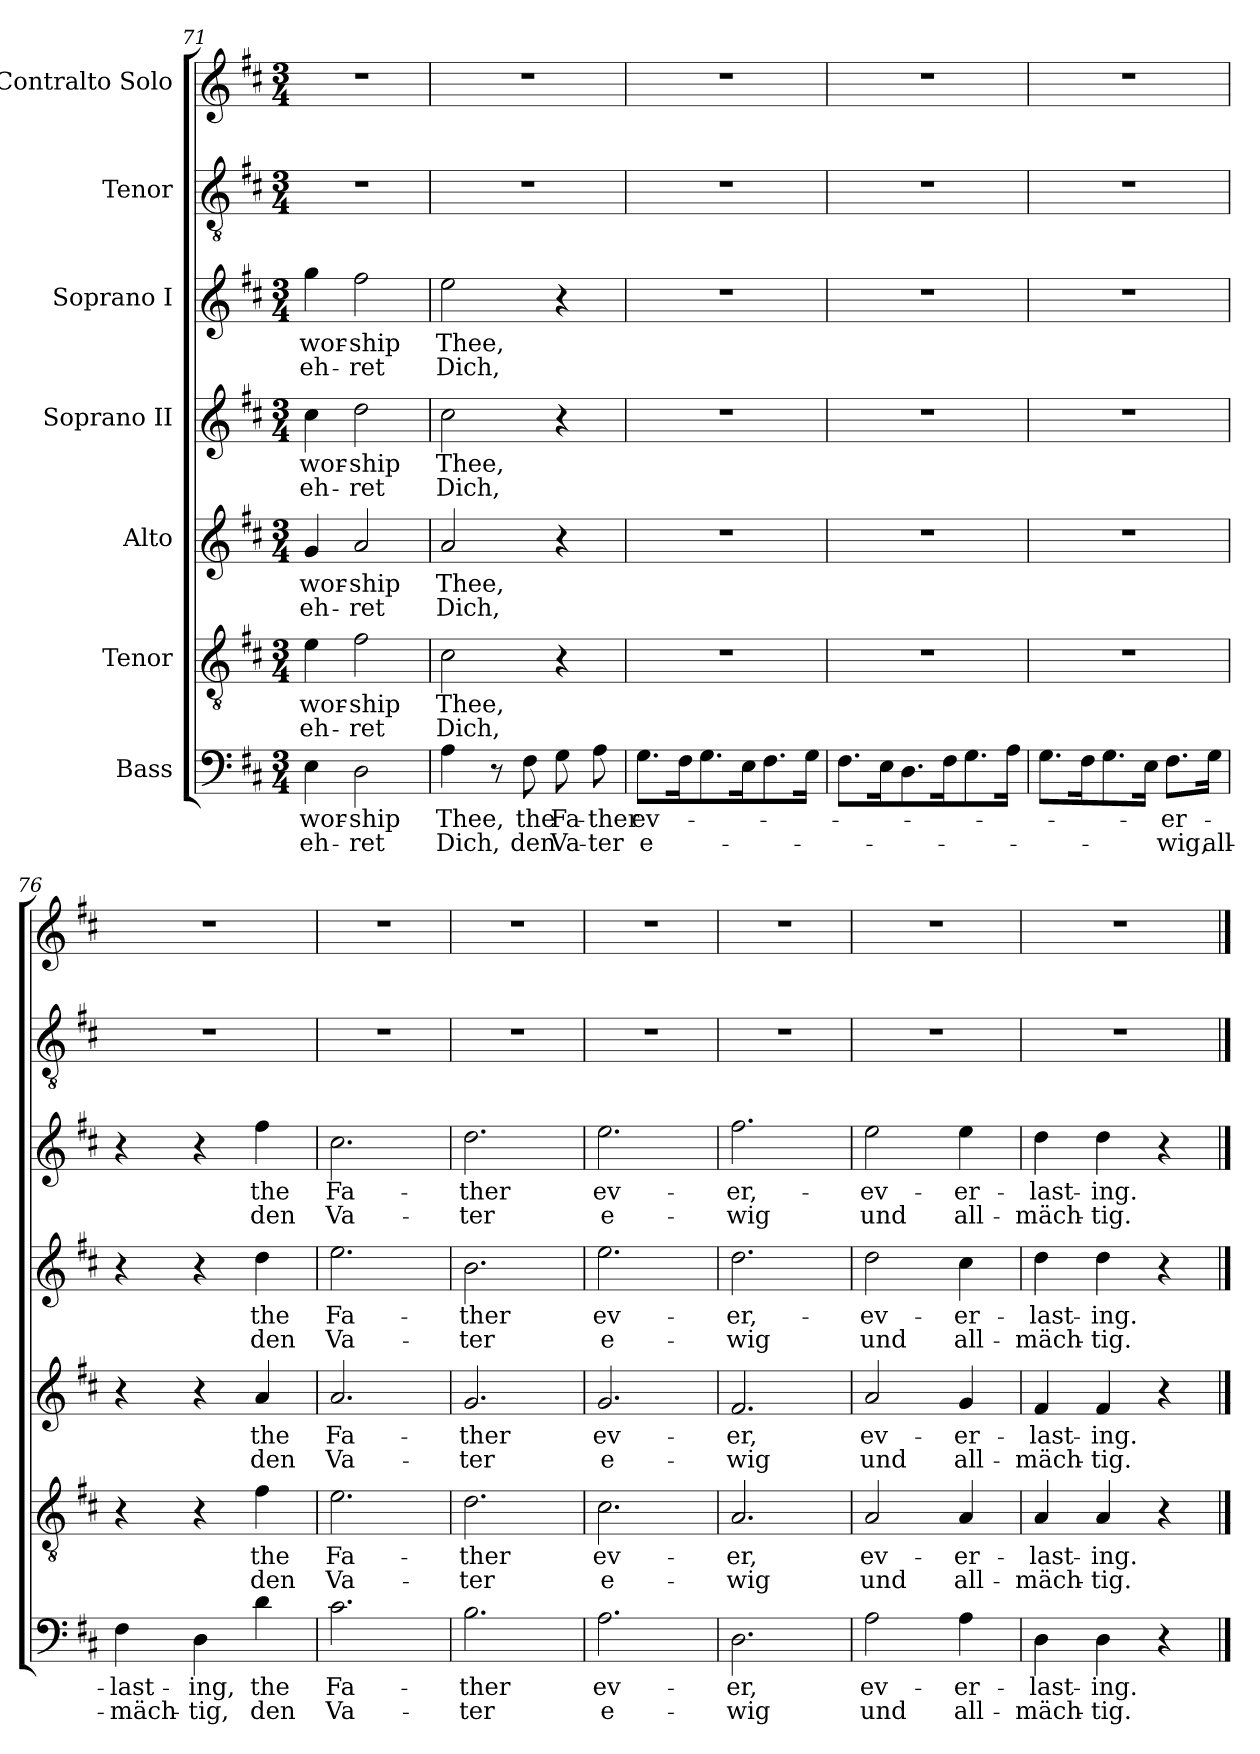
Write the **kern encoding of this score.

**kern	**text	**text	**kern	**text	**text	**kern	**text	**text	**kern	**text	**text	**kern	**text	**text	**kern	**kern
*part7	*part7	*part7	*part6	*part6	*part6	*part5	*part5	*part5	*part4	*part4	*part4	*part3	*part3	*part3	*part2	*part1
*staff7	*staff7	*staff7	*staff6	*staff6	*staff6	*staff5	*staff5	*staff5	*staff4	*staff4	*staff4	*staff3	*staff3	*staff3	*staff2	*staff1
*I"Bass	*	*	*I"Tenor	*	*	*I"Alto	*	*	*I"Soprano II	*	*	*I"Soprano I	*	*	*I"Tenor	*I"Contralto Solo
!!LO:PB:g=z
*clefF4	*	*	*clefGv2	*	*	*clefG2	*	*	*clefG2	*	*	*clefG2	*	*	*clefGv2	*clefG2
*k[f#c#]	*	*	*k[f#c#]	*	*	*k[f#c#]	*	*	*k[f#c#]	*	*	*k[f#c#]	*	*	*k[f#c#]	*k[f#c#]
*D:	*	*	*D:	*	*	*D:	*	*	*D:	*	*	*D:	*	*	*D:	*D:
*M3/4	*	*	*M3/4	*	*	*M3/4	*	*	*M3/4	*	*	*M3/4	*	*	*M3/4	*M3/4
=71	=71	=71	=71	=71	=71	=71	=71	=71	=71	=71	=71	=71	=71	=71	=71	=71
!	!LO:LY:b	!LO:LY:b	!	!LO:LY:b	!LO:LY:b	!	!LO:LY:b	!LO:LY:b	!	!LO:LY:b	!LO:LY:b	!	!LO:LY:b	!LO:LY:b	!	!
4E\	wor-	-eh-	4e\	wor-	-eh-	4g/	wor-	-eh-	4cc#\	wor-	-eh-	4gg\	wor-	-eh-	2.r	2.r
!	!LO:LY:b	!LO:LY:b	!	!LO:LY:b	!LO:LY:b	!	!LO:LY:b	!LO:LY:b	!	!LO:LY:b	!LO:LY:b	!	!LO:LY:b	!LO:LY:b	!	!
2D\	-ship	-ret	2f#\	-ship	-ret	2a/	-ship	-ret	2dd\	-ship	-ret	2ff#\	-ship	-ret	.	.
=72	=72	=72	=72	=72	=72	=72	=72	=72	=72	=72	=72	=72	=72	=72	=72	=72
!	!LO:LY:b	!LO:LY:b	!	!LO:LY:b	!LO:LY:b	!	!LO:LY:b	!LO:LY:b	!	!LO:LY:b	!LO:LY:b	!	!LO:LY:b	!LO:LY:b	!	!
4A\	Thee,	Dich,	2c#\	Thee,	Dich,	2a/	Thee,	Dich,	2cc#\	Thee,	Dich,	2ee\	Thee,	Dich,	2.r	2.r
8r	.	.	.	.	.	.	.	.	.	.	.	.	.	.	.	.
!	!LO:LY:b	!LO:LY:b	!	!	!	!	!	!	!	!	!	!	!	!	!	!
8F#\	the	den	.	.	.	.	.	.	.	.	.	.	.	.	.	.
!	!LO:LY:b	!LO:LY:b	!	!	!	!	!	!	!	!	!	!	!	!	!	!
8G\	Fa-	Va-	4r	.	.	4r	.	.	4r	.	.	4r	.	.	.	.
!	!LO:LY:b	!LO:LY:b	!	!	!	!	!	!	!	!	!	!	!	!	!	!
8A\	-ther	-ter	.	.	.	.	.	.	.	.	.	.	.	.	.	.
=73	=73	=73	=73	=73	=73	=73	=73	=73	=73	=73	=73	=73	=73	=73	=73	=73
!	!LO:LY:b	!LO:LY:b	!	!	!	!	!	!	!	!	!	!	!	!	!	!
8.G\L	ev-	e-	2.r	.	.	2.r	.	.	2.r	.	.	2.r	.	.	2.r	2.r
16F#\K	.	.	.	.	.	.	.	.	.	.	.	.	.	.	.	.
8.G\	.	.	.	.	.	.	.	.	.	.	.	.	.	.	.	.
16E\K	.	.	.	.	.	.	.	.	.	.	.	.	.	.	.	.
8.F#\	.	.	.	.	.	.	.	.	.	.	.	.	.	.	.	.
16G\Jk	.	.	.	.	.	.	.	.	.	.	.	.	.	.	.	.
=74	=74	=74	=74	=74	=74	=74	=74	=74	=74	=74	=74	=74	=74	=74	=74	=74
8.F#\L	.	.	2.r	.	.	2.r	.	.	2.r	.	.	2.r	.	.	2.r	2.r
16E\K	.	.	.	.	.	.	.	.	.	.	.	.	.	.	.	.
8.D\	.	.	.	.	.	.	.	.	.	.	.	.	.	.	.	.
16F#\K	.	.	.	.	.	.	.	.	.	.	.	.	.	.	.	.
8.G\	.	.	.	.	.	.	.	.	.	.	.	.	.	.	.	.
16A\Jk	.	.	.	.	.	.	.	.	.	.	.	.	.	.	.	.
=75	=75	=75	=75	=75	=75	=75	=75	=75	=75	=75	=75	=75	=75	=75	=75	=75
8.G\L	.	.	2.r	.	.	2.r	.	.	2.r	.	.	2.r	.	.	2.r	2.r
16F#\K	.	.	.	.	.	.	.	.	.	.	.	.	.	.	.	.
8.G\	.	.	.	.	.	.	.	.	.	.	.	.	.	.	.	.
16E\Jk	.	.	.	.	.	.	.	.	.	.	.	.	.	.	.	.
!	!LO:LY:b	!LO:LY:b	!	!	!	!	!	!	!	!	!	!	!	!	!	!
8.F#\L	-er-	-wig,	.	.	.	.	.	.	.	.	.	.	.	.	.	.
!	!	!LO:LY:b	!	!	!	!	!	!	!	!	!	!	!	!	!	!
16G\Jk	.	all-	.	.	.	.	.	.	.	.	.	.	.	.	.	.
=76	=76	=76	=76	=76	=76	=76	=76	=76	=76	=76	=76	=76	=76	=76	=76	=76
!	!LO:LY:b	!LO:LY:b	!	!	!	!	!	!	!	!	!	!	!	!	!	!
4F#\	-last-	-mäch-	4r	.	.	4r	.	.	4r	.	.	4r	.	.	2.r	2.r
!	!LO:LY:b	!LO:LY:b	!	!	!	!	!	!	!	!	!	!	!	!	!	!
4D\	-ing,	-tig,	4r	.	.	4r	.	.	4r	.	.	4r	.	.	.	.
!	!LO:LY:b	!LO:LY:b	!	!LO:LY:b	!LO:LY:b	!	!LO:LY:b	!LO:LY:b	!	!LO:LY:b	!LO:LY:b	!	!LO:LY:b	!LO:LY:b	!	!
4d\	the	den	4f#\	the	den	4a/	the	den	4dd\	the	den	4ff#\	the	den	.	.
!!LO:PB:g=z
=77	=77	=77	=77	=77	=77	=77	=77	=77	=77	=77	=77	=77	=77	=77	=77	=77
!	!LO:LY:b	!LO:LY:b	!	!LO:LY:b	!LO:LY:b	!	!LO:LY:b	!LO:LY:b	!	!LO:LY:b	!LO:LY:b	!	!LO:LY:b	!LO:LY:b	!	!
2.c#\	Fa-	Va-	2.e\	Fa-	Va-	2.a/	Fa-	Va-	2.ee\	Fa-	Va-	2.cc#\	Fa-	Va-	2.r	2.r
=78	=78	=78	=78	=78	=78	=78	=78	=78	=78	=78	=78	=78	=78	=78	=78	=78
!	!LO:LY:b	!LO:LY:b	!	!LO:LY:b	!LO:LY:b	!	!LO:LY:b	!LO:LY:b	!	!LO:LY:b	!LO:LY:b	!	!LO:LY:b	!LO:LY:b	!	!
2.B\	-ther	-ter	2.d\	-ther	-ter	2.g/	-ther	-ter	2.b\	-ther	-ter	2.dd\	-ther	-ter	2.r	2.r
=79	=79	=79	=79	=79	=79	=79	=79	=79	=79	=79	=79	=79	=79	=79	=79	=79
!	!LO:LY:b	!LO:LY:b	!	!LO:LY:b	!LO:LY:b	!	!LO:LY:b	!LO:LY:b	!	!LO:LY:b	!LO:LY:b	!	!LO:LY:b	!LO:LY:b	!	!
2.A\	ev-	e-	2.c#\	ev-	e-	2.g/	ev-	e-	2.ee\	ev-	e-	2.ee\	ev-	e-	2.r	2.r
=80	=80	=80	=80	=80	=80	=80	=80	=80	=80	=80	=80	=80	=80	=80	=80	=80
!	!LO:LY:b	!LO:LY:b	!	!LO:LY:b	!LO:LY:b	!	!LO:LY:b	!LO:LY:b	!	!LO:LY:b	!LO:LY:b	!	!LO:LY:b	!LO:LY:b	!	!
2.D\	-er,	-wig	2.A/	-er,	-wig	2.f#/	-er,	-wig	2.dd\	-er,-	-wig	2.ff#\	-er,-	-wig	2.r	2.r
=81	=81	=81	=81	=81	=81	=81	=81	=81	=81	=81	=81	=81	=81	=81	=81	=81
!	!LO:LY:b	!LO:LY:b	!	!LO:LY:b	!LO:LY:b	!	!LO:LY:b	!LO:LY:b	!	!LO:LY:b	!LO:LY:b	!	!LO:LY:b	!LO:LY:b	!	!
2A\	ev-	und	2A/	ev-	und	2a/	ev-	und	2dd\	-ev-	und	2ee\	-ev-	und	2.r	2.r
!	!LO:LY:b	!LO:LY:b	!	!LO:LY:b	!LO:LY:b	!	!LO:LY:b	!LO:LY:b	!	!LO:LY:b	!LO:LY:b	!	!LO:LY:b	!LO:LY:b	!	!
4A\	-er-	all-	4A/	-er-	all-	4g/	-er-	all-	4cc#\	-er-	all-	4ee\	-er-	all-	.	.
=82	=82	=82	=82	=82	=82	=82	=82	=82	=82	=82	=82	=82	=82	=82	=82	=82
!	!LO:LY:b	!LO:LY:b	!	!LO:LY:b	!LO:LY:b	!	!LO:LY:b	!LO:LY:b	!	!LO:LY:b	!LO:LY:b	!	!LO:LY:b	!LO:LY:b	!	!
4D\	-last-	-mäch-	4A/	-last-	-mäch-	4f#/	-last-	-mäch-	4dd\	-last-	-mäch-	4dd\	-last-	-mäch-	2.r	2.r
!	!LO:LY:b	!LO:LY:b	!	!LO:LY:b	!LO:LY:b	!	!LO:LY:b	!LO:LY:b	!	!LO:LY:b	!LO:LY:b	!	!LO:LY:b	!LO:LY:b	!	!
4D\	-ing.	-tig.	4A/	-ing.	-tig.	4f#/	-ing.	-tig.	4dd\	-ing.	-tig.	4dd\	-ing.	-tig.	.	.
4r	.	.	4r	.	.	4r	.	.	4r	.	.	4r	.	.	.	.
==	==	==	==	==	==	==	==	==	==	==	==	==	==	==	==	==
*-	*-	*-	*-	*-	*-	*-	*-	*-	*-	*-	*-	*-	*-	*-	*-	*-
